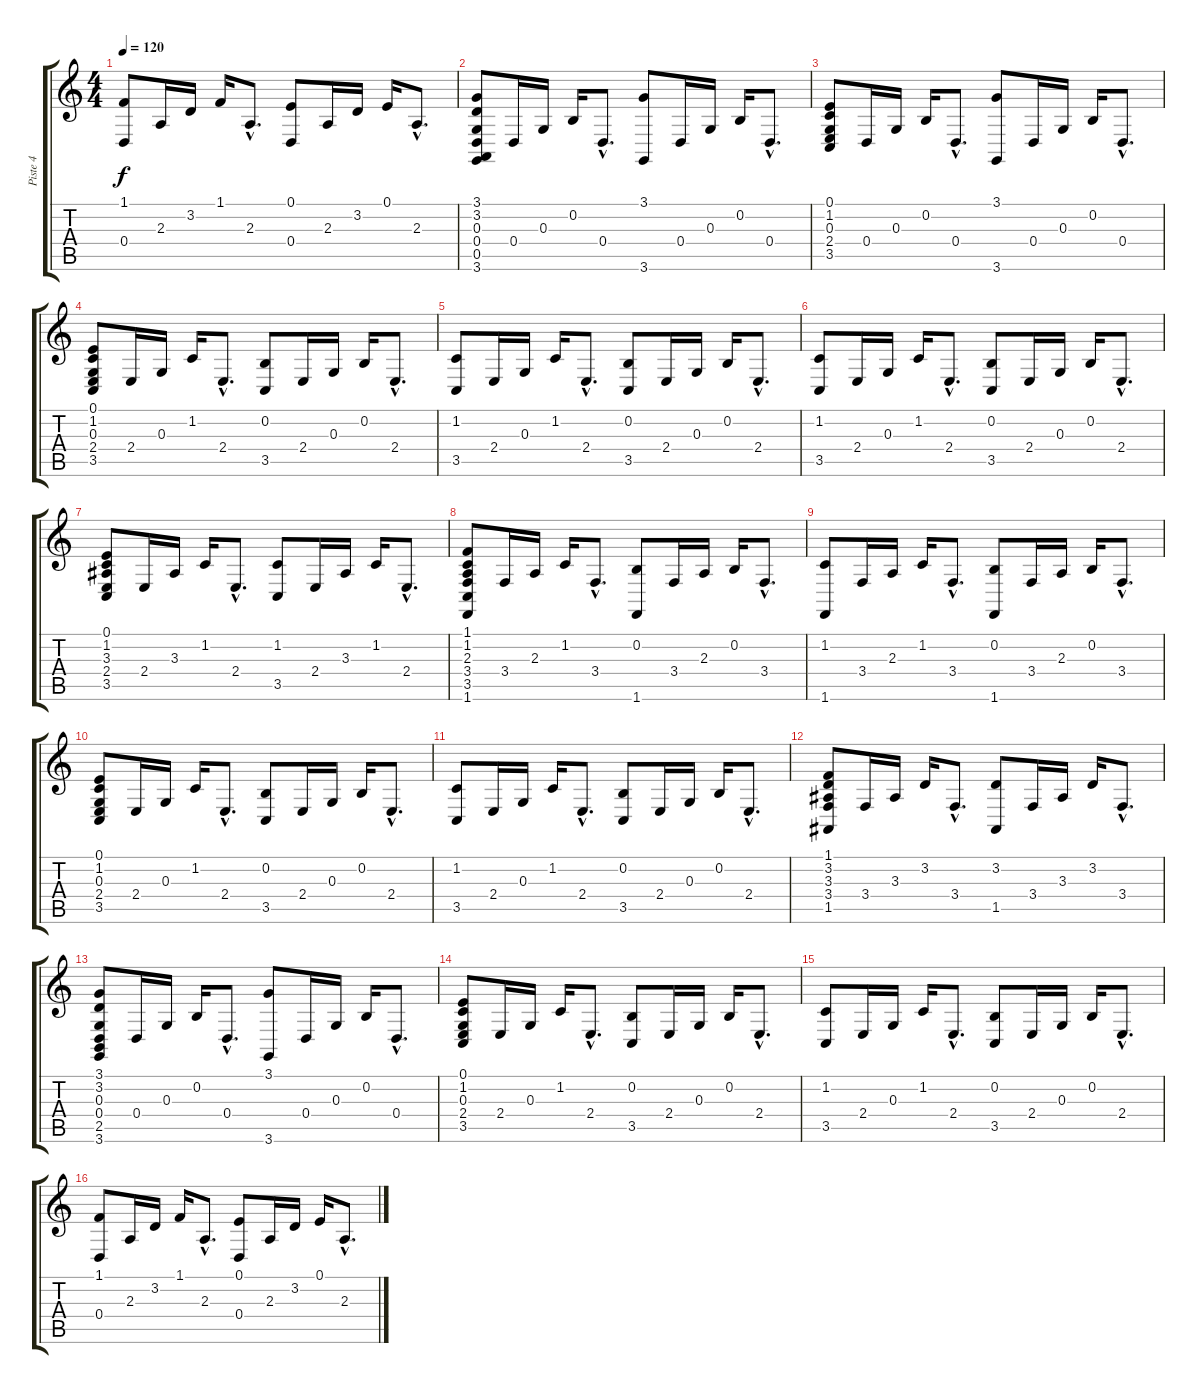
\track ("Piste 4" "Piste 4") {instrument acousticgrandpiano}
\staff {score tabs}
\tuning (E4 B3 G3 D3 A2 E2) {hide}
\ts (4 4)
\tempo 120
\clef g2
\ks c
(1.1 0.4).8{dy f} 2.3.16 3.2.16 1.1.16 2.3{hac}.8{d} (0.1 0.4).8 2.3.16 3.2.16 0.1.16 2.3{hac}.8{d} |
(3.1 3.2 0.3 0.4 0.5 3.6).8 0.4.16 0.3.16 0.2.16 0.4{hac}.8{d} (3.1 3.6).8 0.4.16 0.3.16 0.2.16 0.4{hac}.8{d} |
(0.1 1.2 0.3 2.4 3.5).8 0.4.16 0.3.16 0.2.16 0.4{hac}.8{d} (3.1 3.6).8 0.4.16 0.3.16 0.2.16 0.4{hac}.8{d} |
(0.1 1.2 0.3 2.4 3.5).8 2.4.16 0.3.16 1.2.16 2.4{hac}.8{d} (0.2 3.5).8 2.4.16 0.3.16 0.2.16 2.4{hac}.8{d} |
(1.2 3.5).8 2.4.16 0.3.16 1.2.16 2.4{hac}.8{d} (0.2 3.5).8 2.4.16 0.3.16 0.2.16 2.4{hac}.8{d} |
(1.2 3.5).8 2.4.16 0.3.16 1.2.16 2.4{hac}.8{d} (0.2 3.5).8 2.4.16 0.3.16 0.2.16 2.4{hac}.8{d} |
(0.1 1.2 3.3 2.4 3.5).8 2.4.16 3.3.16 1.2.16 2.4{hac}.8{d} (1.2 3.5).8 2.4.16 3.3.16 1.2.16 2.4{hac}.8{d} |
(1.1 1.2 2.3 3.4 3.5 1.6).8 3.4.16 2.3.16 1.2.16 3.4{hac}.8{d} (0.2 1.6).8 3.4.16 2.3.16 0.2.16 3.4{hac}.8{d} |
(1.2 1.6).8 3.4.16 2.3.16 1.2.16 3.4{hac}.8{d} (0.2 1.6).8 3.4.16 2.3.16 0.2.16 3.4{hac}.8{d} |
(0.1 1.2 0.3 2.4 3.5).8 2.4.16 0.3.16 1.2.16 2.4{hac}.8{d} (0.2 3.5).8 2.4.16 0.3.16 0.2.16 2.4{hac}.8{d} |
(1.2 3.5).8 2.4.16 0.3.16 1.2.16 2.4{hac}.8{d} (0.2 3.5).8 2.4.16 0.3.16 0.2.16 2.4{hac}.8{d} |
(1.1 3.2 3.3 3.4 1.5).8 3.4.16 3.3.16 3.2.16 3.4{hac}.8{d} (3.2 1.5).8 3.4.16 3.3.16 3.2.16 3.4{hac}.8{d} |
(3.1 3.2 0.3 0.4 2.5 3.6).8 0.4.16 0.3.16 0.2.16 0.4{hac}.8{d} (3.1 3.6).8 0.4.16 0.3.16 0.2.16 0.4{hac}.8{d} |
(0.1 1.2 0.3 2.4 3.5).8 2.4.16 0.3.16 1.2.16 2.4{hac}.8{d} (0.2 3.5).8 2.4.16 0.3.16 0.2.16 2.4{hac}.8{d} |
(1.2 3.5).8 2.4.16 0.3.16 1.2.16 2.4{hac}.8{d} (0.2 3.5).8 2.4.16 0.3.16 0.2.16 2.4{hac}.8{d} |
(1.1 0.4).8 2.3.16 3.2.16 1.1.16 2.3{hac}.8{d} (0.1 0.4).8 2.3.16 3.2.16 0.1.16 2.3{hac}.8{d}
